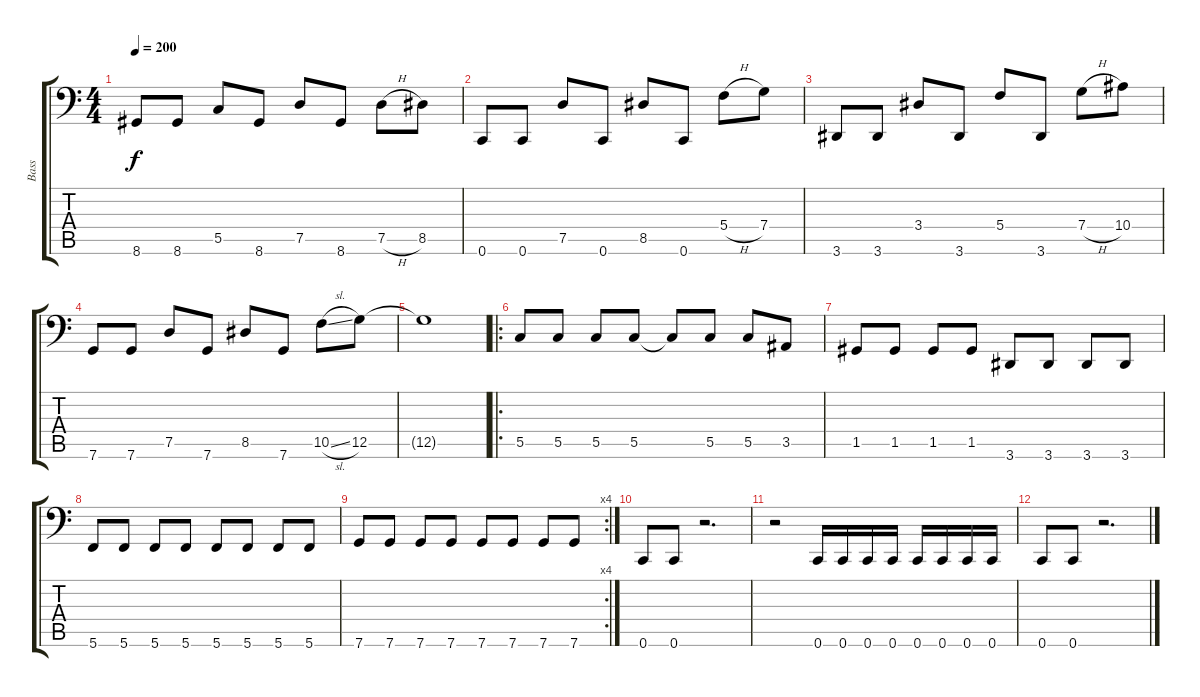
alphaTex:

\track ("Bass" "Bass") {instrument electricbasspick}
\staff {score tabs}
\tuning (D3 A2 F2 C2 G1 C1) {hide}
\ts (4 4)
\tempo 200
\clef f4
\ks c
8.6.8{dy f} 8.6.8 5.5.8 8.6.8 7.5.8 8.6.8 7.5{h}.8 8.5.8 |
0.6.8 0.6.8 7.5.8 0.6.8 8.5.8 0.6.8 5.4{h}.8 7.4.8 |
3.6.8 3.6.8 3.4.8 3.6.8 5.4.8 3.6.8 7.4{h}.8 10.4.8 |
7.6.8 7.6.8 7.5.8 7.6.8 8.5.8 7.6.8 10.5{sl}.8 12.5.8 |
12.5{t}.1 |
\ro
5.5.8 5.5.8 5.5.8 5.5.8 5.5{t}.8 5.5.8 5.5.8 3.5.8 |
1.5.8 1.5.8 1.5.8 1.5.8 3.6.8 3.6.8 3.6.8 3.6.8 |
5.6.8 5.6.8 5.6.8 5.6.8 5.6.8 5.6.8 5.6.8 5.6.8 |
\rc 4
7.6.8 7.6.8 7.6.8 7.6.8 7.6.8 7.6.8 7.6.8 7.6.8 |
0.6.8 0.6.8 r.2{d} |
r.2 0.6.16 0.6.16 0.6.16 0.6.16 0.6.16 0.6.16 0.6.16 0.6.16 |
0.6.8 0.6.8 r.2{d}
